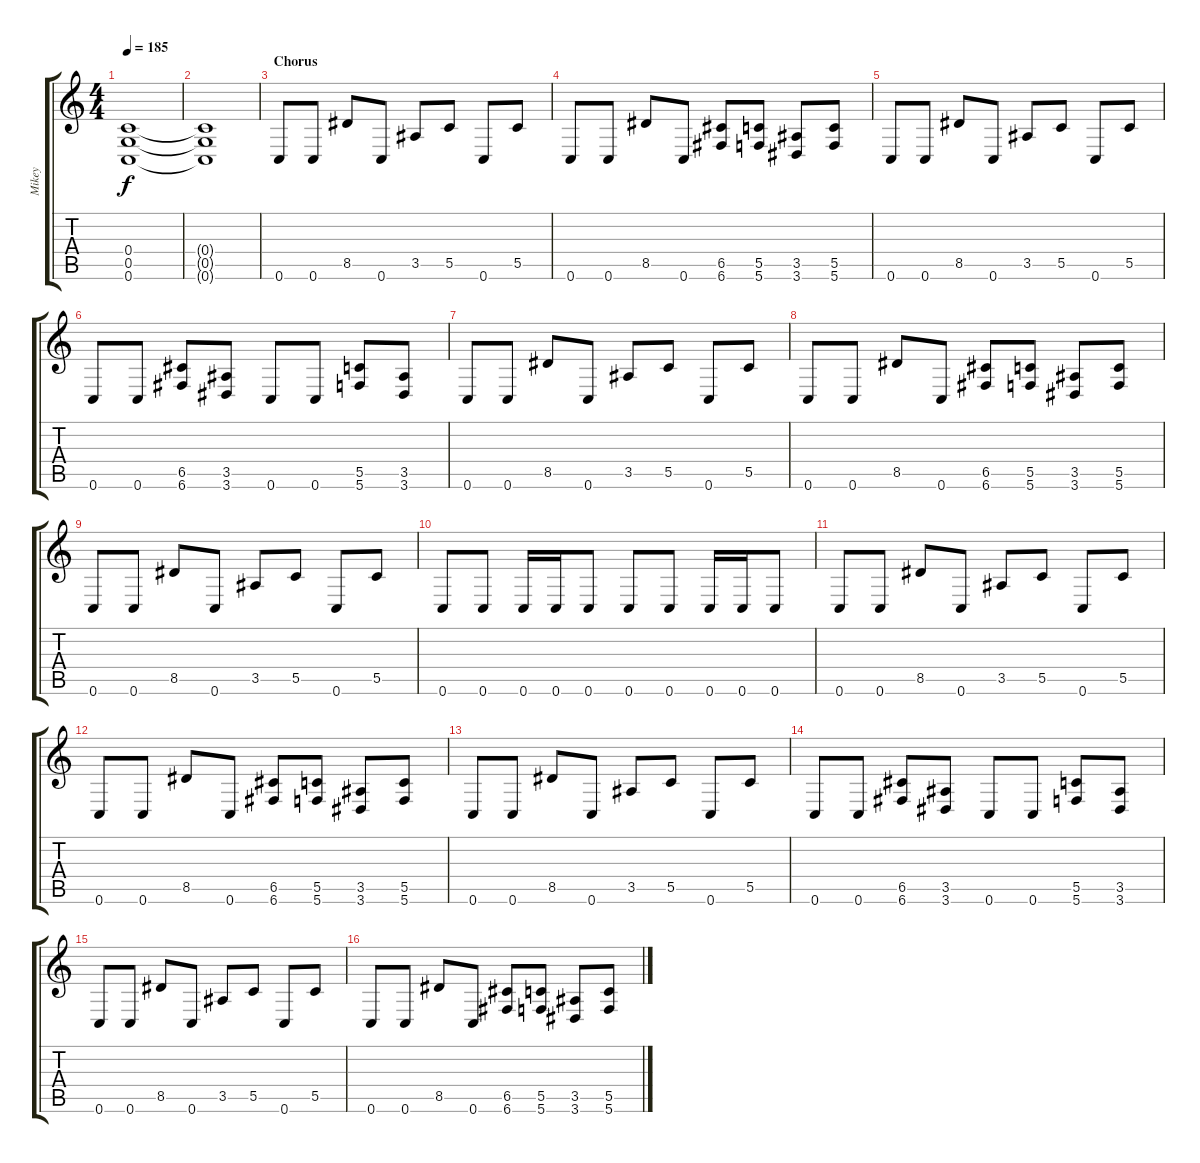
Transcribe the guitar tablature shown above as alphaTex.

\track ("Mikey" "Mikey") {instrument overdrivenguitar}
\staff {score tabs}
\tuning (D4 A3 F3 C3 G2 C2) {hide}
\ts (4 4)
\tempo 185
\clef g2
\ks c
(0.4{t} 0.5{t} 0.6{t}).1{dy f} |
(0.4{t} 0.5{t} 0.6{t}).1 |
\section ("" "Chorus")
0.6.8 0.6.8 8.5.8 0.6.8 3.5.8 5.5.8 0.6.8 5.5.8 |
0.6.8 0.6.8 8.5.8 0.6.8 (6.5 6.6).8 (5.5 5.6).8 (3.5 3.6).8 (5.5 5.6).8 |
0.6.8 0.6.8 8.5.8 0.6.8 3.5.8 5.5.8 0.6.8 5.5.8 |
0.6.8 0.6.8 (6.5 6.6).8 (3.5 3.6).8 0.6.8 0.6.8 (5.5 5.6).8 (3.5 3.6).8 |
0.6.8 0.6.8 8.5.8 0.6.8 3.5.8 5.5.8 0.6.8 5.5.8 |
0.6.8 0.6.8 8.5.8 0.6.8 (6.5 6.6).8 (5.5 5.6).8 (3.5 3.6).8 (5.5 5.6).8 |
0.6.8 0.6.8 8.5.8 0.6.8 3.5.8 5.5.8 0.6.8 5.5.8 |
0.6.8 0.6.8 0.6.16 0.6.16 0.6.8 0.6.8 0.6.8 0.6.16 0.6.16 0.6.8 |
0.6.8 0.6.8 8.5.8 0.6.8 3.5.8 5.5.8 0.6.8 5.5.8 |
0.6.8 0.6.8 8.5.8 0.6.8 (6.5 6.6).8 (5.5 5.6).8 (3.5 3.6).8 (5.5 5.6).8 |
0.6.8 0.6.8 8.5.8 0.6.8 3.5.8 5.5.8 0.6.8 5.5.8 |
0.6.8 0.6.8 (6.5 6.6).8 (3.5 3.6).8 0.6.8 0.6.8 (5.5 5.6).8 (3.5 3.6).8 |
0.6.8 0.6.8 8.5.8 0.6.8 3.5.8 5.5.8 0.6.8 5.5.8 |
0.6.8 0.6.8 8.5.8 0.6.8 (6.5 6.6).8 (5.5 5.6).8 (3.5 3.6).8 (5.5 5.6).8
